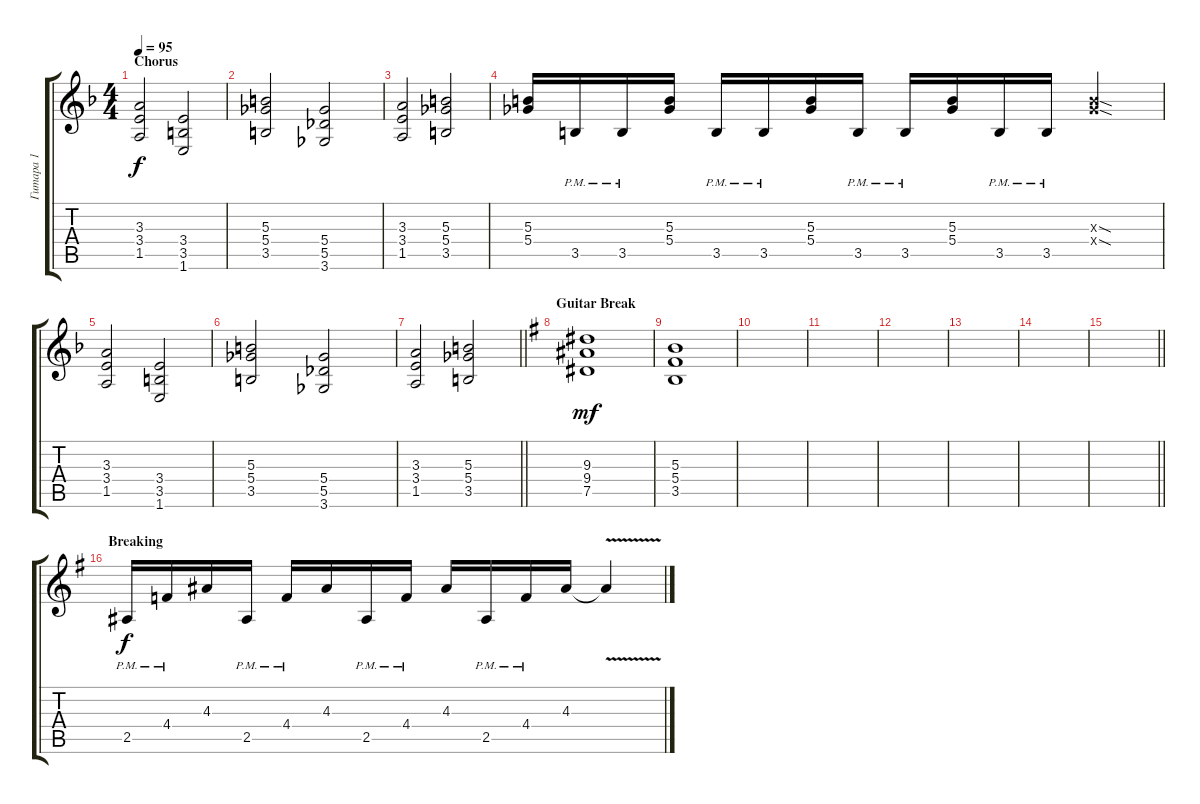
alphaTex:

\track ("Гитара 1" "Гитара 1") {instrument distortionguitar}
\staff {score tabs}
\tuning (Eb4 Bb3 Gb3 Db3 Ab2 Eb2) {hide}
\ts (4 4)
\section ("" "Chorus")
\tempo 95
\clef g2
\ks dminor
(3.3 3.4 1.5).2{dy f} (3.4 3.5 1.6).2 |
(5.3 5.4 3.5).2 (5.4 5.5 3.6).2 |
(3.3 3.4 1.5).2 (5.3 5.4 3.5).2 |
(5.3 5.4).16 3.5{pm}.16 3.5{pm}.16 (5.3 5.4).16 3.5{pm}.16 3.5{pm}.16 (5.3 5.4).16 3.5{pm}.16 3.5{pm}.16 (5.3 5.4).16 3.5{pm}.16 3.5{pm}.16 (5.3{sod x} 5.4{sod x}).4 |
(3.3 3.4 1.5).2 (3.4 3.5 1.6).2 |
(5.3 5.4 3.5).2 (5.4 5.5 3.6).2 |
\barLineRight lightlight
(3.3 3.4 1.5).2 (5.3 5.4 3.5).2 |
\section ("" "Guitar Break")
\ks eminor
(9.3 9.4 7.5).1{dy mf} |
(5.3 5.4 3.5).1{volume 0} |
|
|
|
|
|
\barLineRight lightlight
|
\section ("" "Breaking")
2.5{pm}.16{dy f} 4.4{pm}.16 4.3.16 2.5{pm}.16 4.4{pm}.16 4.3.16 2.5{pm}.16 4.4{pm}.16 4.3.16 2.5{pm}.16 4.4{pm}.16 4.3.16 4.3{v t}.4
